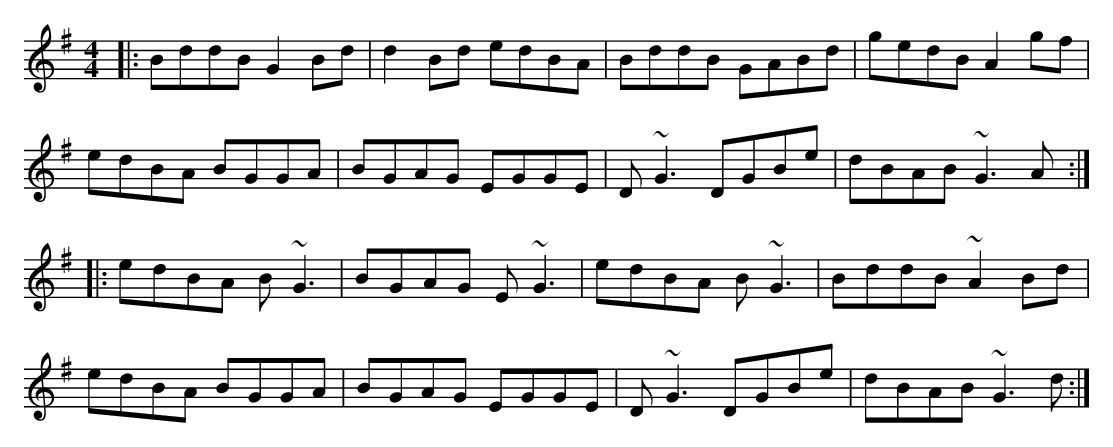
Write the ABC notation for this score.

X:1
M:4/4
K:G
|:BddB G2Bd|d2 Bd edBA|BddB GABd|gedB A2gf|
edBA BGGA|BGAG EGGE|D~G3 DGBe|dBAB ~G3A:|
|:edBA B~G3|BGAG E~G3|edBA B~G3|BddB ~A2 Bd|
edBA BGGA|BGAG EGGE|D~G3 DGBe|dBAB ~G3 d:|
